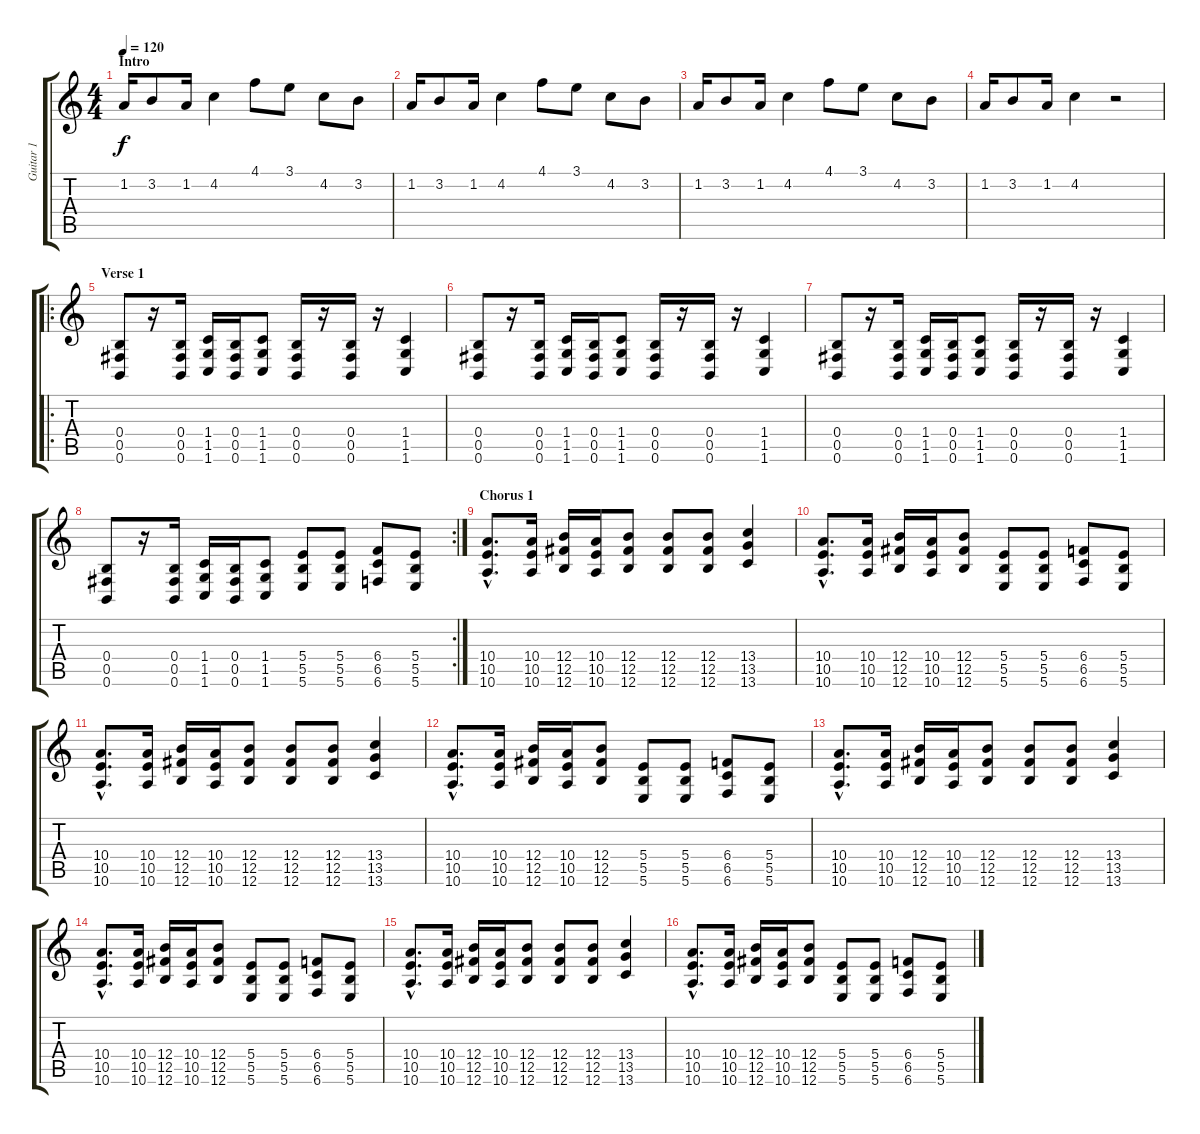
\track ("Guitar 1" "Guitar 1") {instrument distortionguitar}
\staff {score tabs}
\tuning (Db4 Ab3 E3 B2 Gb2 B1) {hide}
\ts (4 4)
\section ("" "Intro")
\tempo 120
\clef g2
\ks c
1.2.16{dy f instrument distortionguitar} 3.2.8 1.2.16 4.2.4 4.1.8 3.1.8 4.2.8 3.2.8 |
1.2.16 3.2.8 1.2.16 4.2.4 4.1.8 3.1.8 4.2.8 3.2.8 |
1.2.16 3.2.8 1.2.16 4.2.4 4.1.8 3.1.8 4.2.8 3.2.8 |
1.2.16 3.2.8 1.2.16 4.2.4 r.2 |
\ro
\section ("" "Verse 1")
(0.4 0.5 0.6).8 r.16 (0.4 0.5 0.6).16 (1.4 1.5 1.6).16 (0.4 0.5 0.6).16 (1.4 1.5 1.6).8 (0.4 0.5 0.6).16 r.16 (0.4 0.5 0.6).16 r.16 (1.4 1.5 1.6).4 |
(0.4 0.5 0.6).8 r.16 (0.4 0.5 0.6).16 (1.4 1.5 1.6).16 (0.4 0.5 0.6).16 (1.4 1.5 1.6).8 (0.4 0.5 0.6).16 r.16 (0.4 0.5 0.6).16 r.16 (1.4 1.5 1.6).4 |
(0.4 0.5 0.6).8 r.16 (0.4 0.5 0.6).16 (1.4 1.5 1.6).16 (0.4 0.5 0.6).16 (1.4 1.5 1.6).8 (0.4 0.5 0.6).16 r.16 (0.4 0.5 0.6).16 r.16 (1.4 1.5 1.6).4 |
\rc 2
(0.4 0.5 0.6).8 r.16 (0.4 0.5 0.6).16 (1.4 1.5 1.6).16 (0.4 0.5 0.6).16 (1.4 1.5 1.6).8 (5.4 5.5 5.6).8 (5.4 5.5 5.6).8 (6.4 6.5 6.6).8 (5.4 5.5 5.6).8 |
\section ("" "Chorus 1")
(10.4{hac} 10.5{hac} 10.6{hac}).8{d} (10.4 10.5 10.6).16 (12.4 12.5 12.6).16 (10.4 10.5 10.6).16 (12.4 12.5 12.6).8 (12.4 12.5 12.6).8 (12.4 12.5 12.6).8 (13.4 13.5 13.6).4 |
(10.4{hac} 10.5{hac} 10.6{hac}).8{d} (10.4 10.5 10.6).16 (12.4 12.5 12.6).16 (10.4 10.5 10.6).16 (12.4 12.5 12.6).8 (5.4 5.5 5.6).8 (5.4 5.5 5.6).8 (6.4 6.5 6.6).8 (5.4 5.5 5.6).8 |
(10.4{hac} 10.5{hac} 10.6{hac}).8{d} (10.4 10.5 10.6).16 (12.4 12.5 12.6).16 (10.4 10.5 10.6).16 (12.4 12.5 12.6).8 (12.4 12.5 12.6).8 (12.4 12.5 12.6).8 (13.4 13.5 13.6).4 |
(10.4{hac} 10.5{hac} 10.6{hac}).8{d} (10.4 10.5 10.6).16 (12.4 12.5 12.6).16 (10.4 10.5 10.6).16 (12.4 12.5 12.6).8 (5.4 5.5 5.6).8 (5.4 5.5 5.6).8 (6.4 6.5 6.6).8 (5.4 5.5 5.6).8 |
(10.4{hac} 10.5{hac} 10.6{hac}).8{d} (10.4 10.5 10.6).16 (12.4 12.5 12.6).16 (10.4 10.5 10.6).16 (12.4 12.5 12.6).8 (12.4 12.5 12.6).8 (12.4 12.5 12.6).8 (13.4 13.5 13.6).4 |
(10.4{hac} 10.5{hac} 10.6{hac}).8{d} (10.4 10.5 10.6).16 (12.4 12.5 12.6).16 (10.4 10.5 10.6).16 (12.4 12.5 12.6).8 (5.4 5.5 5.6).8 (5.4 5.5 5.6).8 (6.4 6.5 6.6).8 (5.4 5.5 5.6).8 |
(10.4{hac} 10.5{hac} 10.6{hac}).8{d} (10.4 10.5 10.6).16 (12.4 12.5 12.6).16 (10.4 10.5 10.6).16 (12.4 12.5 12.6).8 (12.4 12.5 12.6).8 (12.4 12.5 12.6).8 (13.4 13.5 13.6).4 |
(10.4{hac} 10.5{hac} 10.6{hac}).8{d} (10.4 10.5 10.6).16 (12.4 12.5 12.6).16 (10.4 10.5 10.6).16 (12.4 12.5 12.6).8 (5.4 5.5 5.6).8 (5.4 5.5 5.6).8 (6.4 6.5 6.6).8 (5.4 5.5 5.6).8
